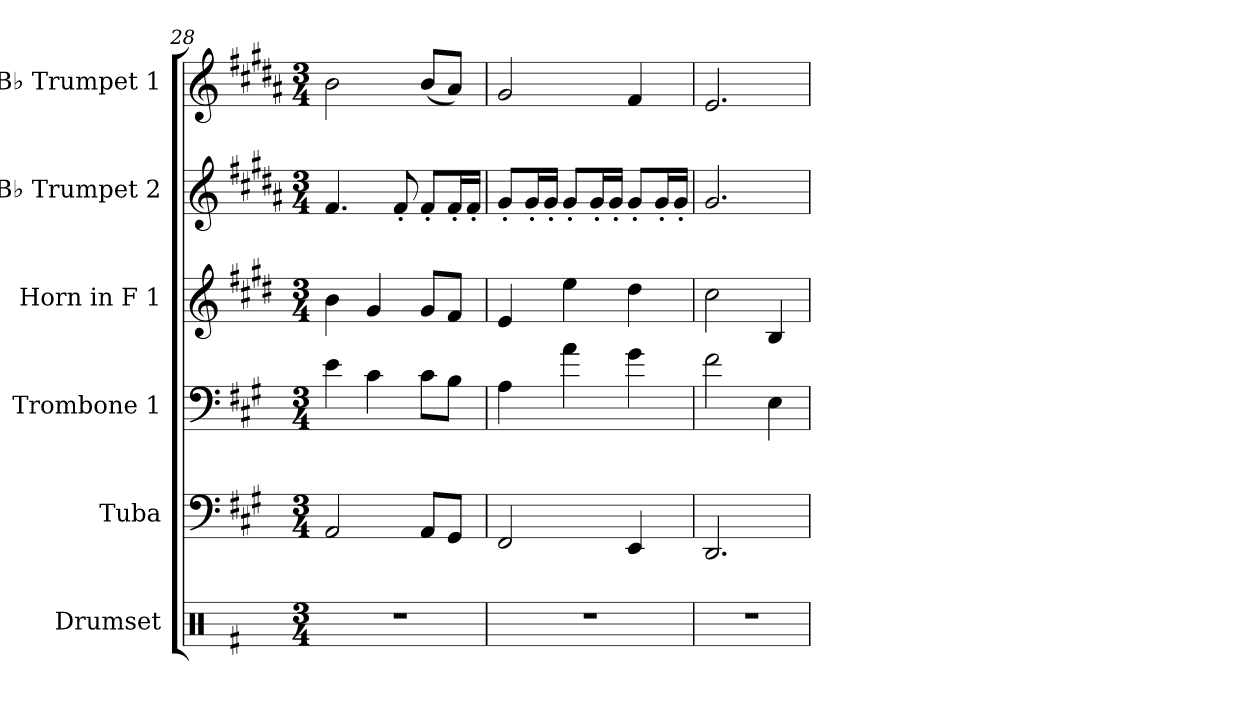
**kern	**kern	**kern	**kern	**kern	**kern
*part6	*part5	*part4	*part3	*part2	*part1
*staff6	*staff5	*staff4	*staff3	*staff2	*staff1
*I"Drumset	*I"Tuba	*I"Trombone 1	*I"Horn in F 1	*I"B♭ Trumpet 2	*I"B♭ Trumpet 1
*I'D. Set	*I'Tba.	*I'Tbn. 1	*	*I'B♭ Tpt. 2	*I'B♭ Tpt. 1
*clefX	*clefF4	*clefF4	*clefG2	*clefG2	*clefG2
*	*	*	*ITrd4c7	*ITrd1c2	*ITrd1c2
*k[f#]	*k[f#c#g#]	*k[f#c#g#]	*k[f#c#g#]	*k[f#c#g#]	*k[f#c#g#]
*M3/4	*M3/4	*M3/4	*M3/4	*M3/4	*M3/4
=28	=28	=28	=28	=28	=28
2.r	2AA/	4e\	4e\	4.e/	2a\
.	.	4c#\	4c#/	.	.
.	.	.	.	8e'/	.
.	8AA/L	8c#\L	8c#/L	8e'/L	(<8a/L
.	8GG#/J	8B\J	8B/J	16e'/L	8g#/J)
.	.	.	.	16e'/JJ	.
=29	=29	=29	=29	=29	=29
2.r	2FF#/	4A\	4A/	8f#'/L	2f#/
.	.	.	.	16f#'/L	.
.	.	.	.	16f#'/JJ	.
.	.	4a\	4a\	8f#'/L	.
.	.	.	.	16f#'/L	.
.	.	.	.	16f#'/JJ	.
.	4EE/	4g#\	4g#\	8f#'/L	4e/
.	.	.	.	16f#'/L	.
.	.	.	.	16f#'/JJ	.
=30	=30	=30	=30	=30	=30
2.r	2.DD/	2f#\	2f#\	2.f#/	2.d/
.	.	4E\	4E/	.	.
=	=	=	=	=	=
*-	*-	*-	*-	*-	*-
